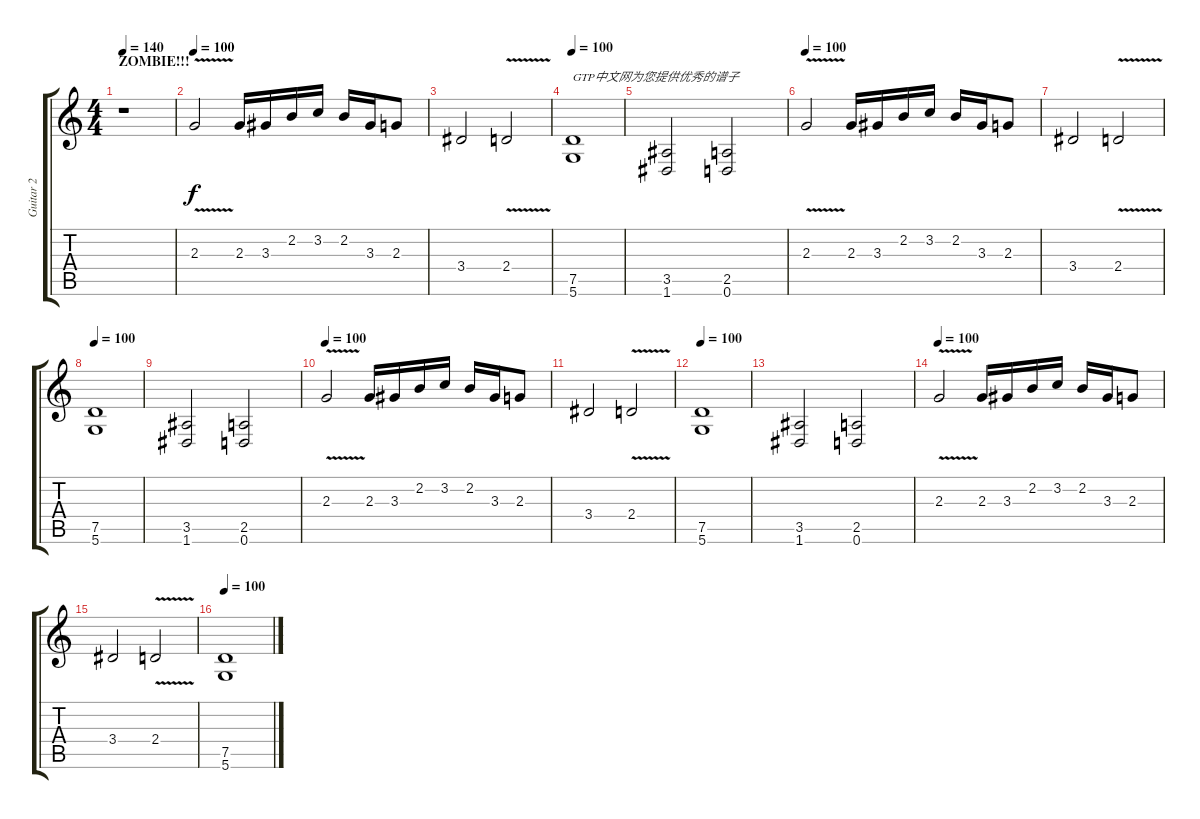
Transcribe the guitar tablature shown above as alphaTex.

\track ("Guitar 2" "Guitar 2") {instrument distortionguitar}
\staff {score tabs}
\tuning (D4 A3 F3 C3 G2 D2) {hide}
\ts (4 4)
\section ("" "ZOMBIE!!!")
\tempo 140
\tempo 100
\tempo 140
\clef g2
\ks c
r.1{dy f instrument distortionguitar} |
\tempo 100
2.3{v}.2 2.3.16 3.3.16 2.2.16 3.2.16 2.2.16 3.3.16 2.3.8 |
3.4.2 2.4{v}.2 |
\tempo 100
(7.5 5.6).1{txt "GTP中文网为您提供优秀的谱子"} |
(3.5 1.6).2 (2.5 0.6).2 |
\tempo 100
2.3{v}.2 2.3.16 3.3.16 2.2.16 3.2.16 2.2.16 3.3.16 2.3.8 |
3.4.2 2.4{v}.2 |
\tempo 100
(7.5 5.6).1 |
(3.5 1.6).2 (2.5 0.6).2 |
\tempo 100
2.3{v}.2 2.3.16 3.3.16 2.2.16 3.2.16 2.2.16 3.3.16 2.3.8 |
3.4.2 2.4{v}.2 |
\tempo 100
(7.5 5.6).1 |
(3.5 1.6).2 (2.5 0.6).2 |
\tempo 100
2.3{v}.2 2.3.16 3.3.16 2.2.16 3.2.16 2.2.16 3.3.16 2.3.8 |
3.4.2 2.4{v}.2 |
\tempo 100
(7.5 5.6).1
